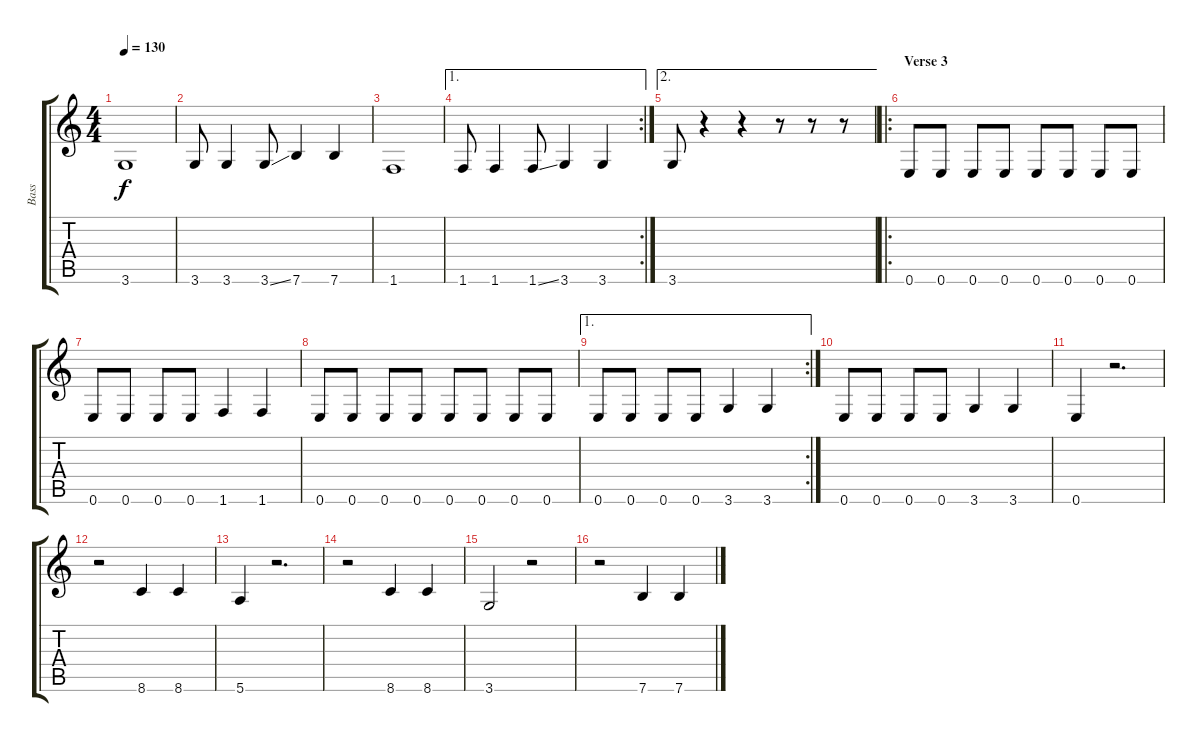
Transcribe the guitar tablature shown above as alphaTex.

\track ("Bass" "Bass") {instrument synthbass2}
\staff {score tabs}
\tuning (E4 B3 G3 D3 A2 E2) {hide}
\ts (4 4)
\tempo 130
\clef g2
\ks c
3.6.1{dy f} |
3.6.8 3.6.4 3.6{ss}.8 7.6.4 7.6.4 |
1.6.1 |
\ae 1
\rc 2
1.6.8 1.6.4 1.6{ss}.8 3.6.4 3.6.4 |
\ae 2
3.6.8 r.4 r.4 r.8 r.8 r.8 |
\ro
\section ("" "Verse 3")
0.6.8 0.6.8 0.6.8 0.6.8 0.6.8 0.6.8 0.6.8 0.6.8 |
0.6.8 0.6.8 0.6.8 0.6.8 1.6.4 1.6.4 |
0.6.8 0.6.8 0.6.8 0.6.8 0.6.8 0.6.8 0.6.8 0.6.8 |
\ae 1
\rc 2
0.6.8 0.6.8 0.6.8 0.6.8 3.6.4 3.6.4 |
0.6.8 0.6.8 0.6.8 0.6.8 3.6.4 3.6.4 |
0.6.4 r.2{d} |
r.2 8.6.4 8.6.4 |
5.6.4 r.2{d} |
r.2 8.6.4 8.6.4 |
3.6.2 r.2 |
r.2 7.6.4 7.6.4
